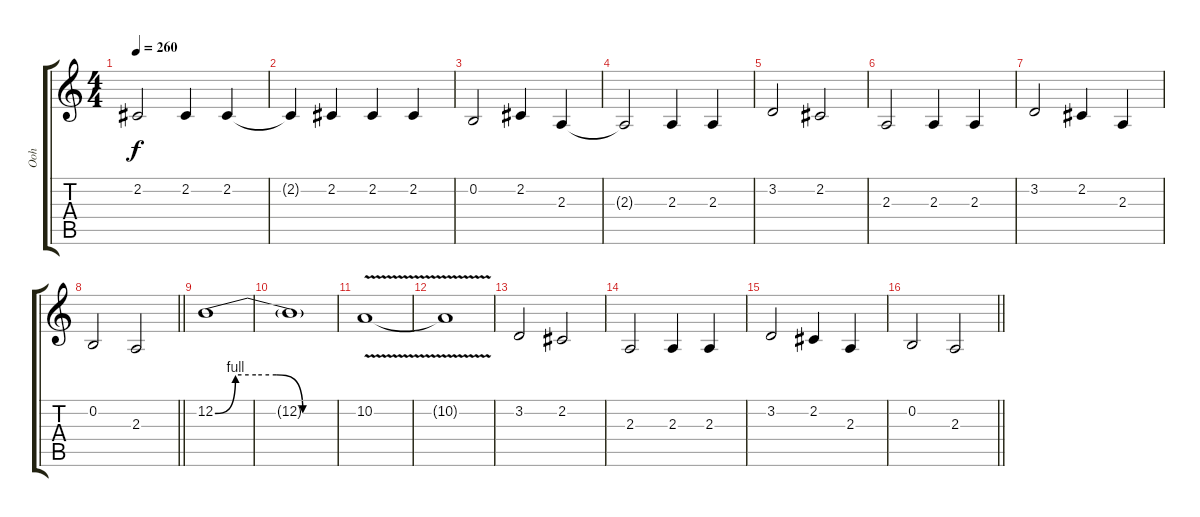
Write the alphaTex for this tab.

\track ("Ooh" "Ooh") {instrument oboe}
\staff {score tabs}
\tuning (E4 B3 G3 D3 A2 E2) {hide}
\ts (4 4)
\tempo 260
\clef g2
\ks c
2.2.2{dy f} 2.2.4 2.2.4 |
2.2{t}.4 2.2.4 2.2.4 2.2.4 |
0.2.2 2.2.4 2.3.4 |
2.3{t}.2 2.3.4 2.3.4 |
3.2.2 2.2.2 |
2.3.2 2.3.4 2.3.4 |
3.2.2 2.2.4 2.3.4 |
\barLineRight lightlight
0.2.2 2.3.2 |
12.2{be (custom 0 0 10 4 20 4 30 4 43 0 60 0)}.1 |
12.2{t}.1 |
10.2{v}.1 |
10.2{t}.1 |
3.2.2 2.2.2 |
2.3.2 2.3.4 2.3.4 |
3.2.2 2.2.4 2.3.4 |
\barLineRight lightlight
0.2.2 2.3.2
